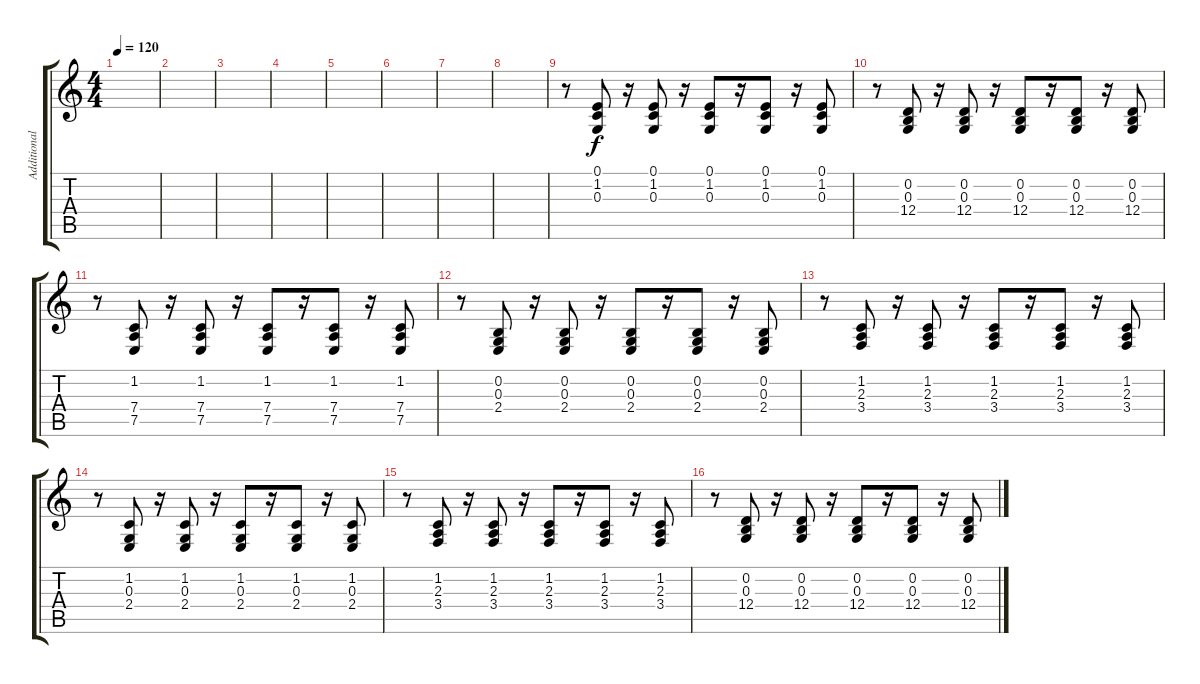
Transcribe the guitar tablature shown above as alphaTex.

\track ("Additional Piano" "Additional") {instrument honkytonkpiano}
\staff {score tabs}
\tuning (E4 B3 G3 D3 A2 E2) {hide}
\ts (4 4)
\tempo 120
\clef g2
\ks c
|
|
|
|
|
|
|
|
r.8 (0.1 1.2 0.3).8 r.16 (0.1 1.2 0.3).8 r.16 (0.1 1.2 0.3).8 r.16 (0.1 1.2 0.3).8 r.16 (0.1 1.2 0.3).8 |
r.8 (0.2 0.3 12.4).8 r.16 (0.2 0.3 12.4).8 r.16 (0.2 0.3 12.4).8 r.16 (0.2 0.3 12.4).8 r.16 (0.2 0.3 12.4).8 |
r.8 (1.2 7.4 7.5).8 r.16 (1.2 7.4 7.5).8 r.16 (1.2 7.4 7.5).8 r.16 (1.2 7.4 7.5).8 r.16 (1.2 7.4 7.5).8 |
r.8 (0.2 0.3 2.4).8 r.16 (0.2 0.3 2.4).8 r.16 (0.2 0.3 2.4).8 r.16 (0.2 0.3 2.4).8 r.16 (0.2 0.3 2.4).8 |
r.8 (1.2 2.3 3.4).8 r.16 (1.2 2.3 3.4).8 r.16 (1.2 2.3 3.4).8 r.16 (1.2 2.3 3.4).8 r.16 (1.2 2.3 3.4).8 |
r.8 (1.2 0.3 2.4).8 r.16 (1.2 0.3 2.4).8 r.16 (1.2 0.3 2.4).8 r.16 (1.2 0.3 2.4).8 r.16 (1.2 0.3 2.4).8 |
r.8 (1.2 2.3 3.4).8 r.16 (1.2 2.3 3.4).8 r.16 (1.2 2.3 3.4).8 r.16 (1.2 2.3 3.4).8 r.16 (1.2 2.3 3.4).8 |
r.8 (0.2 0.3 12.4).8 r.16 (0.2 0.3 12.4).8 r.16 (0.2 0.3 12.4).8 r.16 (0.2 0.3 12.4).8 r.16 (0.2 0.3 12.4).8
